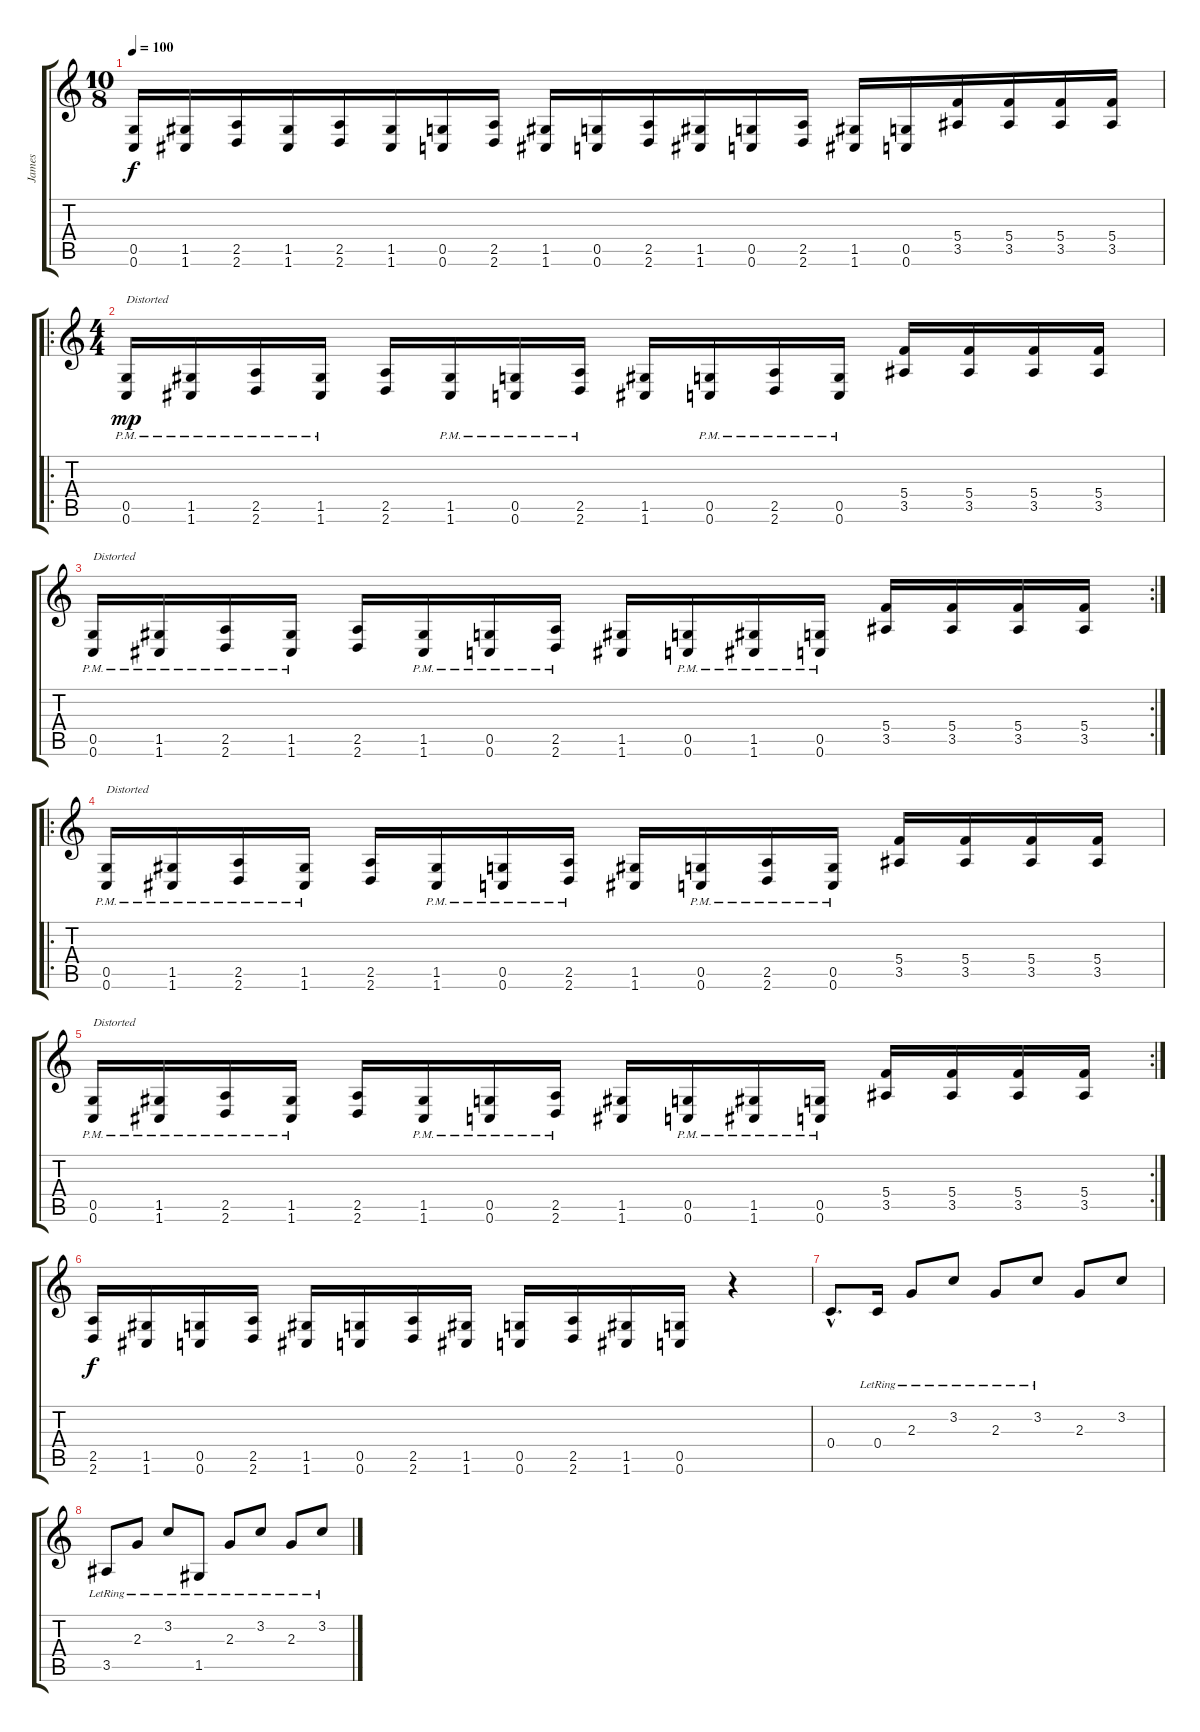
\track ("James" "James") {instrument distortionguitar}
\staff {score tabs}
\tuning (D4 A3 F3 C3 G2 C2) {hide}
\ts (10 8)
\tempo 100
\clef g2
\ks c
(0.5 0.6).16{dy f instrument electricguitarmuted} (1.5 1.6).16 (2.5 2.6).16 (1.5 1.6).16 (2.5 2.6).16{instrument electricguitarclean} (1.5 1.6).16{instrument electricguitarmuted} (0.5 0.6).16 (2.5 2.6).16{instrument electricguitarclean} (1.5 1.6).16{instrument electricguitarmuted} (0.5 0.6).16 (2.5 2.6).16{instrument electricguitarclean} (1.5 1.6).16{instrument electricguitarmuted} (0.5 0.6).16 (2.5 2.6).16{instrument electricguitarclean} (1.5 1.6).16{instrument electricguitarmuted} (0.5 0.6).16 (5.4 3.5).16{instrument electricguitarclean} (5.4 3.5).16 (5.4 3.5).16 (5.4 3.5).16 |
\ro
\ts (4 4)
(0.5{pm} 0.6{pm}).16{txt "Distorted" dy mp instrument distortionguitar} (1.5{pm} 1.6{pm}).16 (2.5{pm} 2.6{pm}).16 (1.5{pm} 1.6{pm}).16 (2.5 2.6).16 (1.5{pm} 1.6{pm}).16 (0.5{pm} 0.6{pm}).16 (2.5{pm} 2.6{pm}).16 (1.5 1.6).16 (0.5{pm} 0.6{pm}).16 (2.5{pm} 2.6{pm}).16 (0.5{pm} 0.6{pm}).16 (5.4 3.5).16 (5.4 3.5).16 (5.4 3.5).16 (5.4 3.5).16 |
\rc 2
(0.5{pm} 0.6{pm}).16{txt "Distorted" instrument distortionguitar} (1.5{pm} 1.6{pm}).16 (2.5{pm} 2.6{pm}).16 (1.5{pm} 1.6{pm}).16 (2.5 2.6).16 (1.5{pm} 1.6{pm}).16 (0.5{pm} 0.6{pm}).16 (2.5{pm} 2.6{pm}).16 (1.5 1.6).16 (0.5{pm} 0.6{pm}).16 (1.5{pm} 1.6{pm}).16 (0.5{pm} 0.6{pm}).16 (5.4 3.5).16 (5.4 3.5).16 (5.4 3.5).16 (5.4 3.5).16 |
\ro
(0.5{pm} 0.6{pm}).16{txt "Distorted" instrument distortionguitar} (1.5{pm} 1.6{pm}).16 (2.5{pm} 2.6{pm}).16 (1.5{pm} 1.6{pm}).16 (2.5 2.6).16 (1.5{pm} 1.6{pm}).16 (0.5{pm} 0.6{pm}).16 (2.5{pm} 2.6{pm}).16 (1.5 1.6).16 (0.5{pm} 0.6{pm}).16 (2.5{pm} 2.6{pm}).16 (0.5{pm} 0.6{pm}).16 (5.4 3.5).16 (5.4 3.5).16 (5.4 3.5).16 (5.4 3.5).16 |
\rc 2
(0.5{pm} 0.6{pm}).16{txt "Distorted" instrument distortionguitar} (1.5{pm} 1.6{pm}).16 (2.5{pm} 2.6{pm}).16 (1.5{pm} 1.6{pm}).16 (2.5 2.6).16 (1.5{pm} 1.6{pm}).16 (0.5{pm} 0.6{pm}).16 (2.5{pm} 2.6{pm}).16 (1.5 1.6).16 (0.5{pm} 0.6{pm}).16 (1.5{pm} 1.6{pm}).16 (0.5{pm} 0.6{pm}).16 (5.4 3.5).16 (5.4 3.5).16 (5.4 3.5).16 (5.4 3.5).16 |
(2.5 2.6).16{dy f} (1.5 1.6).16 (0.5 0.6).16 (2.5 2.6).16 (1.5 1.6).16 (0.5 0.6).16 (2.5 2.6).16 (1.5 1.6).16 (0.5 0.6).16 (2.5 2.6).16 (1.5 1.6).16 (0.5 0.6).16 r.4 |
0.4{hac}.8{d instrument electricguitarclean} 0.4{lr}.16 2.3{lr}.8 3.2{lr}.8 2.3{lr}.8 3.2{lr}.8 2.3.8 3.2.8 |
3.5{lr}.8{instrument electricguitarclean} 2.3{lr}.8 3.2{lr}.8 1.5{lr}.8 2.3{lr}.8 3.2{lr}.8 2.3{lr}.8 3.2{lr}.8
